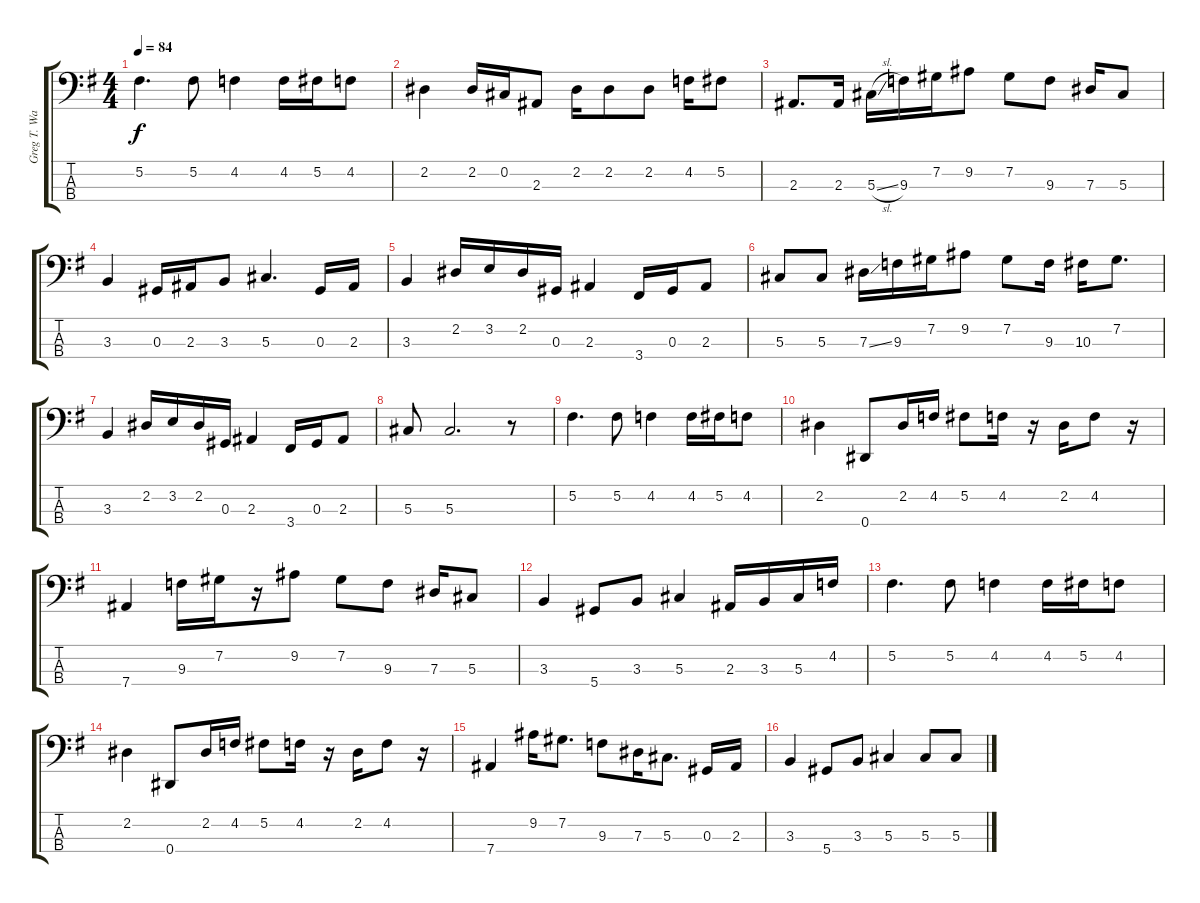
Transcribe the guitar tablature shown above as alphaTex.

\track ("Greg T. Walker Bass" "Greg T. Wa") {instrument electricbassfinger}
\staff {score tabs}
\tuning (Gb2 Db2 Ab1 Eb1) {hide}
\ts (4 4)
\tempo 84
\clef f4
\ks g
5.2.4{d dy f} 5.2.8 4.2.4 4.2.16 5.2.16 4.2.8 |
2.2.4 2.2.16 0.2.16 2.3.8 2.2.16 2.2.8 2.2.8 4.2.16 5.2.8 |
2.3.8{d} 2.3.16 5.3{sl}.16 9.3.16 7.2.16 9.2.8 7.2.8 9.3.8 7.3.16 5.3.8 |
3.3.4 0.3.16 2.3.16 3.3.8 5.3.4{d} 0.3.16 2.3.16 |
3.3.4 2.2.16 3.2.16 2.2.16 0.3.16 2.3.4 3.4.16 0.3.16 2.3.8 |
5.3.8 5.3.8 7.3{ss}.16 9.3.16 7.2.16 9.2.8 7.2.8 9.3.16 10.3.16 7.2.8{d} |
3.3.4 2.2.16 3.2.16 2.2.16 0.3.16 2.3.4 3.4.16 0.3.16 2.3.8 |
5.3.8 5.3.2{d} r.8 |
5.2.4{d} 5.2.8 4.2.4 4.2.16 5.2.16 4.2.8 |
2.2.4 0.4.8 2.2.16 4.2.16 5.2.8 4.2.16 r.16 2.2.16 4.2.8 r.16 |
7.4.4 9.3.16 7.2.16 r.16 9.2.8 7.2.8 9.3.8 7.3.16 5.3.8 |
3.3.4 5.4.8 3.3.8 5.3.4 2.3.16 3.3.16 5.3.16 4.2.16 |
5.2.4{d} 5.2.8 4.2.4 4.2.16 5.2.16 4.2.8 |
2.2.4 0.4.8 2.2.16 4.2.16 5.2.8 4.2.16 r.16 2.2.16 4.2.8 r.16 |
7.4.4 9.2.16 7.2.8{d} 9.3.8 7.3.16 5.3.8{d} 0.3.16 2.3.16 |
3.3.4 5.4.8 3.3.8 5.3.4 5.3.8 5.3.8
